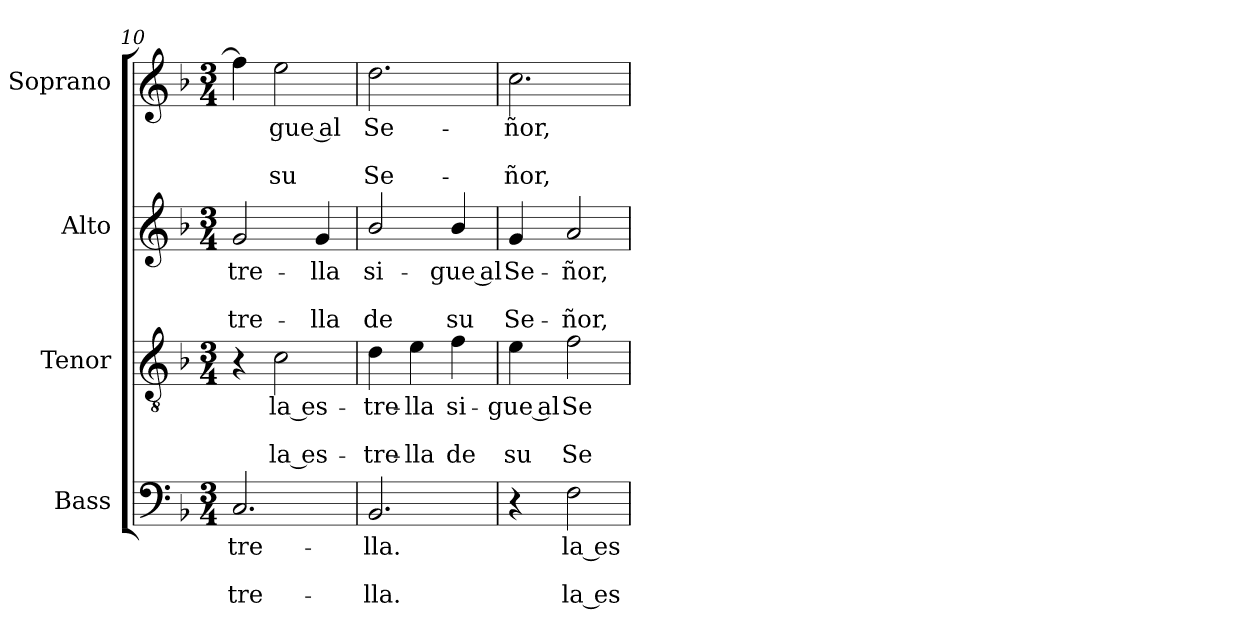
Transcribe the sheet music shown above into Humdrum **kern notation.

**kern	**text	**text	**text	**kern	**text	**text	**text	**kern	**text	**text	**text	**kern	**text	**text	**text
*part4	*part4	*part4	*part4	*part3	*part3	*part3	*part3	*part2	*part2	*part2	*part2	*part1	*part1	*part1	*part1
*staff4	*staff4	*staff4	*staff4	*staff3	*staff3	*staff3	*staff3	*staff2	*staff2	*staff2	*staff2	*staff1	*staff1	*staff1	*staff1
*I"Bass	*	*	*	*I"Tenor	*	*	*	*I"Alto	*	*	*	*I"Soprano	*	*	*
*I'B	*	*	*	*I'T	*	*	*	*I'A	*	*	*	*I'S	*	*	*
*clefF4	*	*	*	*clefGv2	*	*	*	*clefG2	*	*	*	*clefG2	*	*	*
*k[b-]	*	*	*	*k[b-]	*	*	*	*k[b-]	*	*	*	*k[b-]	*	*	*
*F:	*	*	*	*F:	*	*	*	*F:	*	*	*	*F:	*	*	*
*M3/4	*	*	*	*M3/4	*	*	*	*M3/4	*	*	*	*M3/4	*	*	*
=10	=10	=10	=10	=10	=10	=10	=10	=10	=10	=10	=10	=10	=10	=10	=10
!	!LO:LY:b	!	!LO:LY:b	!	!	!	!	!	!LO:LY:b	!	!LO:LY:b	!	!	!	!
2.C	-tre-	.	-tre-	4r	.	.	.	2g	-tre-	.	-tre-	4ff]	.	.	.
!	!	!	!	!	!LO:LY:b	!	!LO:LY:b	!	!	!	!	!	!LO:LY:b	!	!LO:LY:b
.	.	.	.	2c	la es-	.	-la es-	.	.	.	.	2ee	gue al	.	su
!	!	!	!	!	!	!	!	!	!LO:LY:b	!	!LO:LY:b	!	!	!	!
.	.	.	.	.	.	.	.	4g	-lla	.	lla	.	.	.	.
=11	=11	=11	=11	=11	=11	=11	=11	=11	=11	=11	=11	=11	=11	=11	=11
!	!LO:LY:b	!	!LO:LY:b	!	!LO:LY:b	!	!LO:LY:b	!	!LO:LY:b	!	!LO:LY:b	!	!LO:LY:b	!	!LO:LY:b
2.BB-	-lla.	.	lla.	4d	-tre-	.	-tre-	2b-/	si-	.	-de	2.dd	Se-	.	-Se-
!	!	!	!	!	!LO:LY:b	!	!LO:LY:b	!	!	!	!	!	!	!	!
.	.	.	.	4e	-lla	.	lla	.	.	.	.	.	.	.	.
!	!	!	!	!	!LO:LY:b	!	!LO:LY:b	!	!LO:LY:b	!	!LO:LY:b	!	!	!	!
.	.	.	.	4f	si-	.	-de	4b-/	gue al	.	su	.	.	.	.
=12	=12	=12	=12	=12	=12	=12	=12	=12	=12	=12	=12	=12	=12	=12	=12
!	!	!	!	!	!LO:LY:b	!	!LO:LY:b	!	!LO:LY:b	!	!LO:LY:b	!	!LO:LY:b	!	!LO:LY:b
4r	.	.	.	4e	gue al	.	su	4g	Se-	.	-Se-	2.cc	-ñor,	.	ñor,
!	!LO:LY:b	!	!LO:LY:b	!	!LO:LY:b	!	!LO:LY:b	!	!LO:LY:b	!	!LO:LY:b	!	!	!	!
2F	la es-	.	-la es-	2f	Se-	.	-Se-	2a	-ñor,	.	ñor,	.	.	.	.
=	=	=	=	=	=	=	=	=	=	=	=	=	=	=	=
*-	*-	*-	*-	*-	*-	*-	*-	*-	*-	*-	*-	*-	*-	*-	*-
